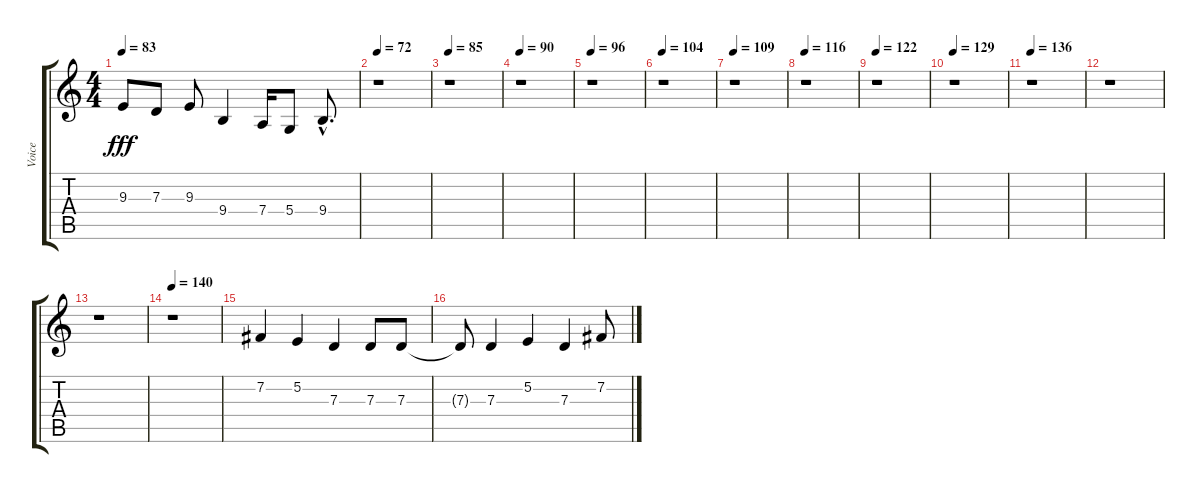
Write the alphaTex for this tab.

\track ("Voice" "Voice") {instrument shakuhachi}
\staff {score tabs}
\tuning (E4 B3 G3 D3 A2 E2) {hide}
\ts (4 4)
\tempo 83
\clef g2
\ks c
9.3.8{dy fff} 7.3.8 9.3.8 9.4.4 7.4.16 5.4.8 9.4{hac}.8{d} |
\tempo 72
r.1 |
\tempo 85
r.1 |
\tempo 90
r.1 |
\tempo 96
r.1 |
\tempo 104
r.1 |
\tempo 109
r.1 |
\tempo 116
r.1 |
\tempo 122
r.1 |
\tempo 129
r.1 |
\tempo 136
r.1 |
r.1 |
r.1 |
\tempo 140
r.1 |
7.2.4 5.2.4 7.3.4 7.3.8 7.3.8 |
7.3{t}.8 7.3.4 5.2.4 7.3.4 7.2.8
